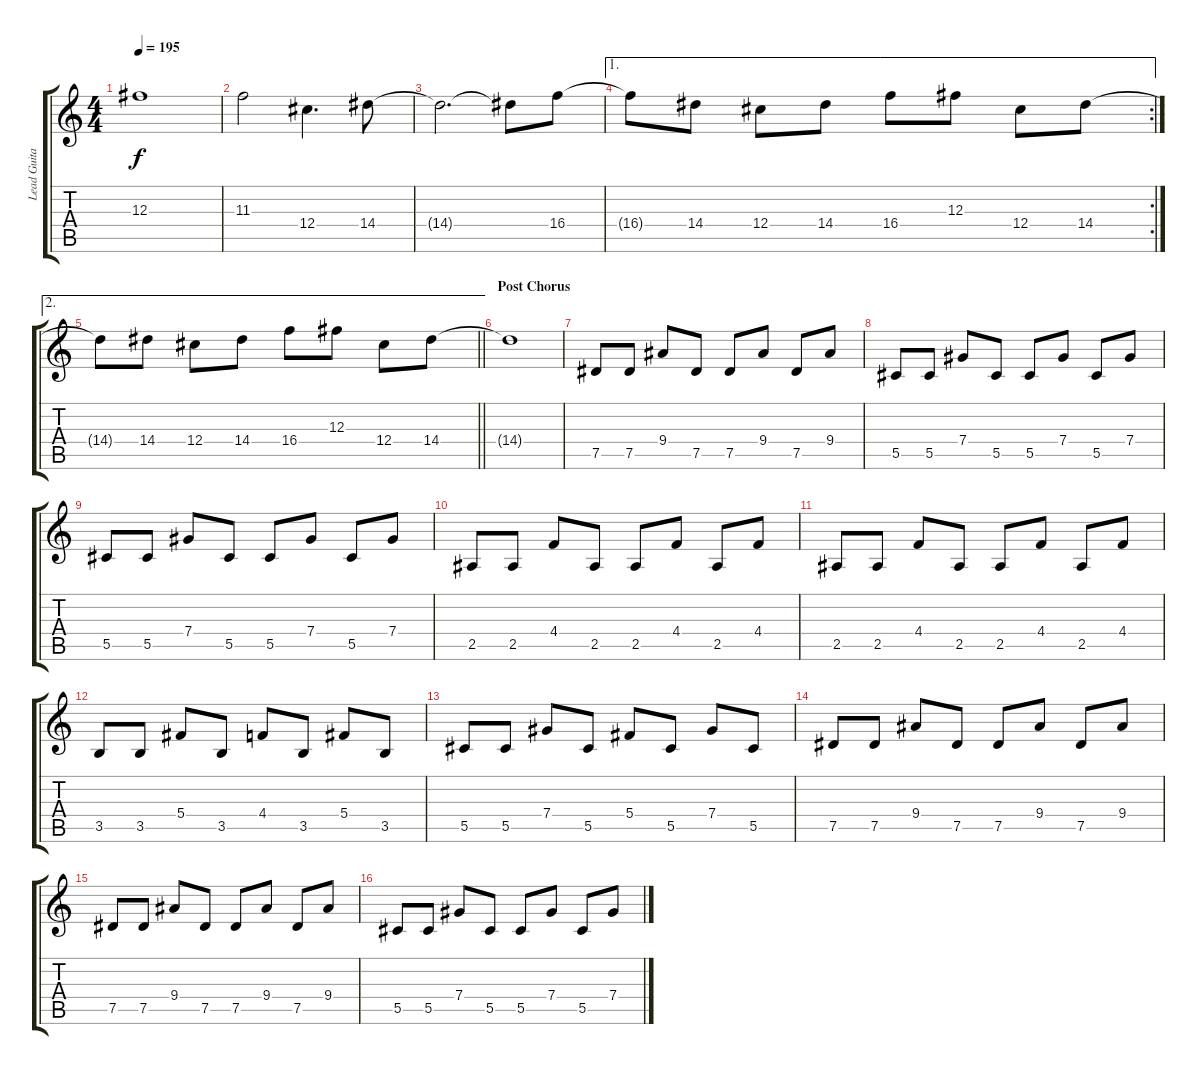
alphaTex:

\track ("Lead Guitar" "Lead Guita") {instrument distortionguitar}
\staff {score tabs}
\tuning (Eb4 Bb3 Gb3 Db3 Ab2 Eb2) {hide}
\ts (4 4)
\tempo 195
\clef g2
\ks c
12.3{t}.1{dy f} |
11.3.2 12.4.4{d} 14.4.8 |
14.4{t}.2{d} 14.4{t}.8 16.4.8 |
\ae 1
\rc 2
16.4{t}.8 14.4.8 12.4.8 14.4.8 16.4.8 12.3.8 12.4.8 14.4.8 |
\ae 2
\barLineRight lightlight
14.4{t}.8 14.4.8 12.4.8 14.4.8 16.4.8 12.3.8 12.4.8 14.4.8 |
\section ("" "Post Chorus")
14.4{t}.1 |
7.5.8 7.5.8 9.4.8 7.5.8 7.5.8 9.4.8 7.5.8 9.4.8 |
5.5.8 5.5.8 7.4.8 5.5.8 5.5.8 7.4.8 5.5.8 7.4.8 |
5.5.8 5.5.8 7.4.8 5.5.8 5.5.8 7.4.8 5.5.8 7.4.8 |
2.5.8 2.5.8 4.4.8 2.5.8 2.5.8 4.4.8 2.5.8 4.4.8 |
2.5.8 2.5.8 4.4.8 2.5.8 2.5.8 4.4.8 2.5.8 4.4.8 |
3.5.8 3.5.8 5.4.8 3.5.8 4.4.8 3.5.8 5.4.8 3.5.8 |
5.5.8 5.5.8 7.4.8 5.5.8 5.4.8 5.5.8 7.4.8 5.5.8 |
7.5.8 7.5.8 9.4.8 7.5.8 7.5.8 9.4.8 7.5.8 9.4.8 |
7.5.8 7.5.8 9.4.8 7.5.8 7.5.8 9.4.8 7.5.8 9.4.8 |
5.5.8 5.5.8 7.4.8 5.5.8 5.5.8 7.4.8 5.5.8 7.4.8
